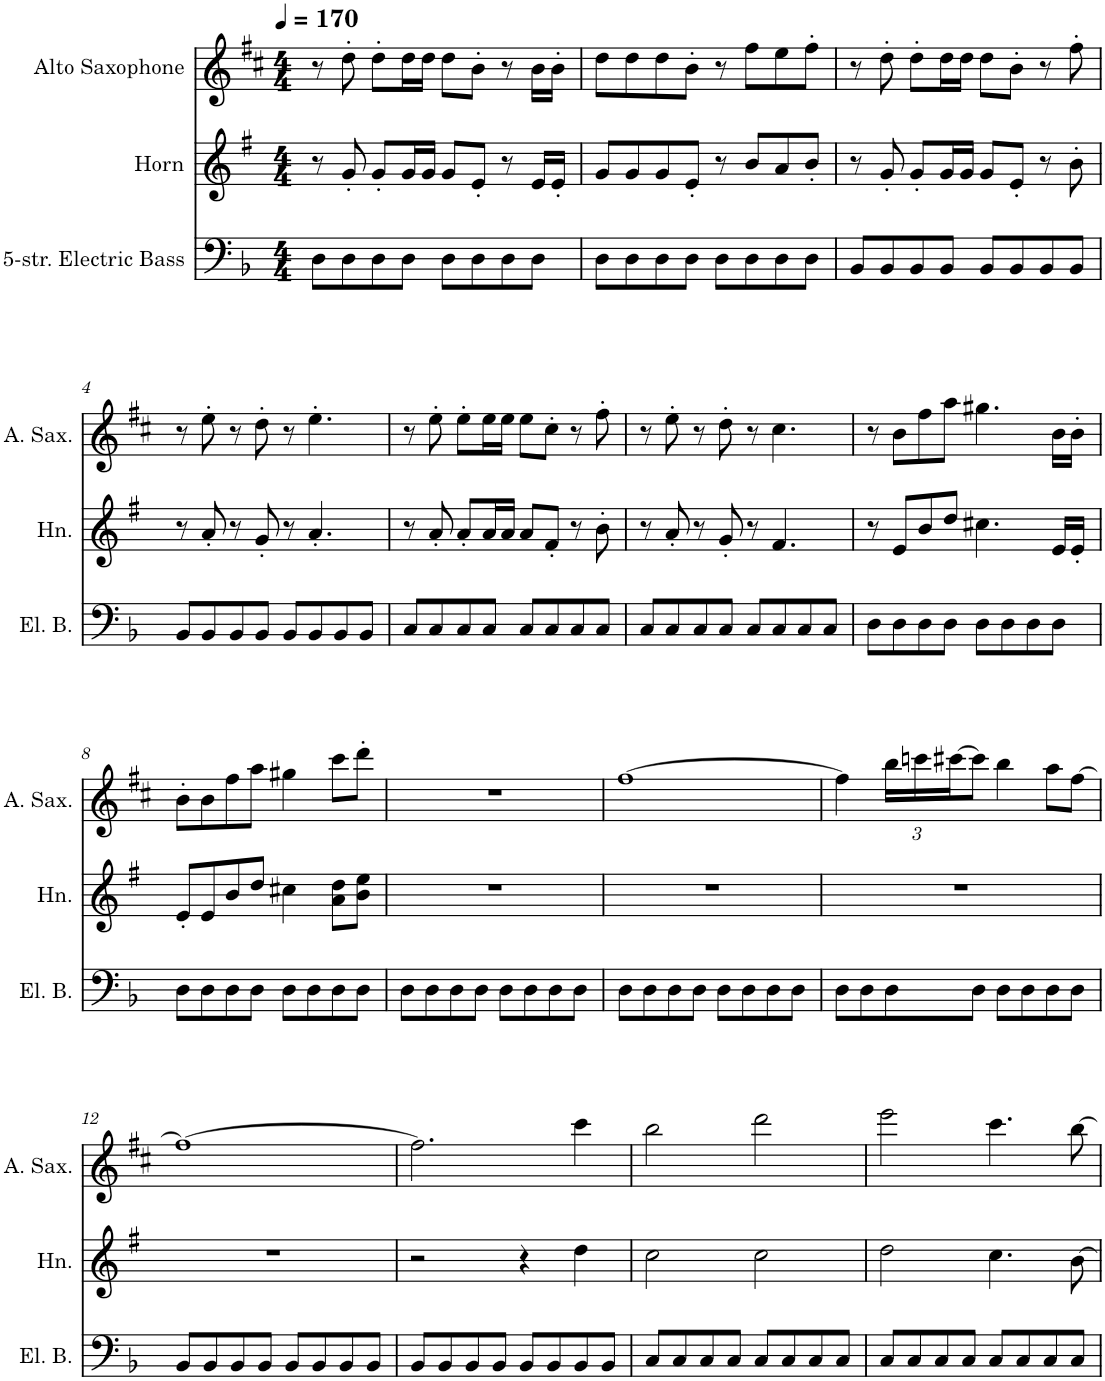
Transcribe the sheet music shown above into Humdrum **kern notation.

**kern	**kern	**kern
*part3	*part2	*part1
*staff3	*staff2	*staff1
*I"5-str. Electric Bass	*I"Horn	*I"Alto Saxophone
*I'El. B.	*I'Hn.	*I'A. Sax.
*clefF4	*clefG2	*clefG2
*Trd7c12	*Trd1c2	*Trd5c9
*k[b-]	*k[f#]	*k[f#c#]
*M4/4	*M4/4	*M4/4
*MM170	*MM170	*MM170
=1	=1	=1
8D\L	8r	8r
8D\	8g'/	8dd'\
8D\	8g'/L	8dd'\L
8D\J	16g/L	16dd\L
.	16g/JJ	16dd\JJ
8D\L	8g/L	8dd\L
8D\	8e'/J	8b'\J
8D\	8r	8r
8D\J	16e/LL	16b\LL
.	16e'/JJ	16b'\JJ
=2	=2	=2
8D\L	8g/L	8dd\L
8D\	8g/	8dd\
8D\	8g/	8dd\
8D\J	8e'/J	8b'\J
8D\L	8r	8r
8D\	8b/L	8ff#\L
8D\	8a/	8ee\
8D\J	8b'/J	8ff#'\J
=3	=3	=3
8BB-/L	8r	8r
8BB-/	8g'/	8dd'\
8BB-/	8g'/L	8dd'\L
8BB-/J	16g/L	16dd\L
.	16g/JJ	16dd\JJ
8BB-/L	8g/L	8dd\L
8BB-/	8e'/J	8b'\J
8BB-/	8r	8r
8BB-/J	8b'\	8ff#'\
!!LO:LB:g=z
=4	=4	=4
8BB-/L	8r	8r
8BB-/	8a'/	8ee'\
8BB-/	8r	8r
8BB-/J	8g'/	8dd'\
8BB-/L	8r	8r
8BB-/	4.a'/	4.ee'\
8BB-/	.	.
8BB-/J	.	.
=5	=5	=5
8C/L	8r	8r
8C/	8a'/	8ee'\
8C/	8a'/L	8ee'\L
8C/J	16a/L	16ee\L
.	16a/JJ	16ee\JJ
8C/L	8a/L	8ee\L
8C/	8f#'/J	8cc#'\J
8C/	8r	8r
8C/J	8b'\	8ff#'\
=6	=6	=6
8C/L	8r	8r
8C/	8a'/	8ee'\
8C/	8r	8r
8C/J	8g'/	8dd'\
8C/L	8r	8r
8C/	4.f#/	4.cc#\
8C/	.	.
8C/J	.	.
=7	=7	=7
8D\L	8r	8r
8D\	8e/L	8b\L
8D\	8b/	8ff#\
8D\J	8dd/J	8aa\J
8D\L	4.cc#X\	4.gg#X\
8D\	.	.
8D\	.	.
8D\J	16e/LL	16b\LL
.	16e'/JJ	16b'\JJ
!!LO:LB:g=z
=8	=8	=8
8D\L	8e'/L	8b'\L
8D\	8e/	8b\
8D\	8b/	8ff#\
8D\J	8dd/J	8aa\J
8D\L	4cc#X\	4gg#X\
8D\	.	.
8D\	8a\ 8dd\L	8ccc#\L
8D\J	8b\ 8ee\J	8ddd'\J
=9	=9	=9
8D\L	1r	1r
8D\	.	.
8D\	.	.
8D\J	.	.
8D\L	.	.
8D\	.	.
8D\	.	.
8D\J	.	.
=10	=10	=10
8D\L	1r	[1ff#
8D\	.	.
8D\	.	.
8D\J	.	.
8D\L	.	.
8D\	.	.
8D\	.	.
8D\J	.	.
=11	=11	=11
8D\L	1r	4ff#\]
8D\	.	.
*	*	*Xbrackettup
8D\	.	24bb\LL
.	.	24cccn\
.	.	[24ccc#X\J
8D\J	.	8ccc#\J]
8D\L	.	4bb\
8D\	.	.
8D\	.	8aa\L
8D\J	.	[8ff#\J
!!LO:LB:g=z
=12	=12	=12
8BB-/L	1r	1ff#_
8BB-/	.	.
8BB-/	.	.
8BB-/J	.	.
8BB-/L	.	.
8BB-/	.	.
8BB-/	.	.
8BB-/J	.	.
=13	=13	=13
8BB-/L	2r	2.ff#\]
8BB-/	.	.
8BB-/	.	.
8BB-/J	.	.
8BB-/L	4r	.
8BB-/	.	.
8BB-/	4dd\	4ccc#\
8BB-/J	.	.
=14	=14	=14
8C/L	2cc\	2bb\
8C/	.	.
8C/	.	.
8C/J	.	.
8C/L	2cc\	2ddd\
8C/	.	.
8C/	.	.
8C/J	.	.
=15	=15	=15
8C/L	2dd\	2eee\
8C/	.	.
8C/	.	.
8C/J	.	.
8C/L	4.cc\	4.ccc#\
8C/	.	.
8C/	.	.
8C/J	[8b\	[8bb\
=	=	=
*-	*-	*-
